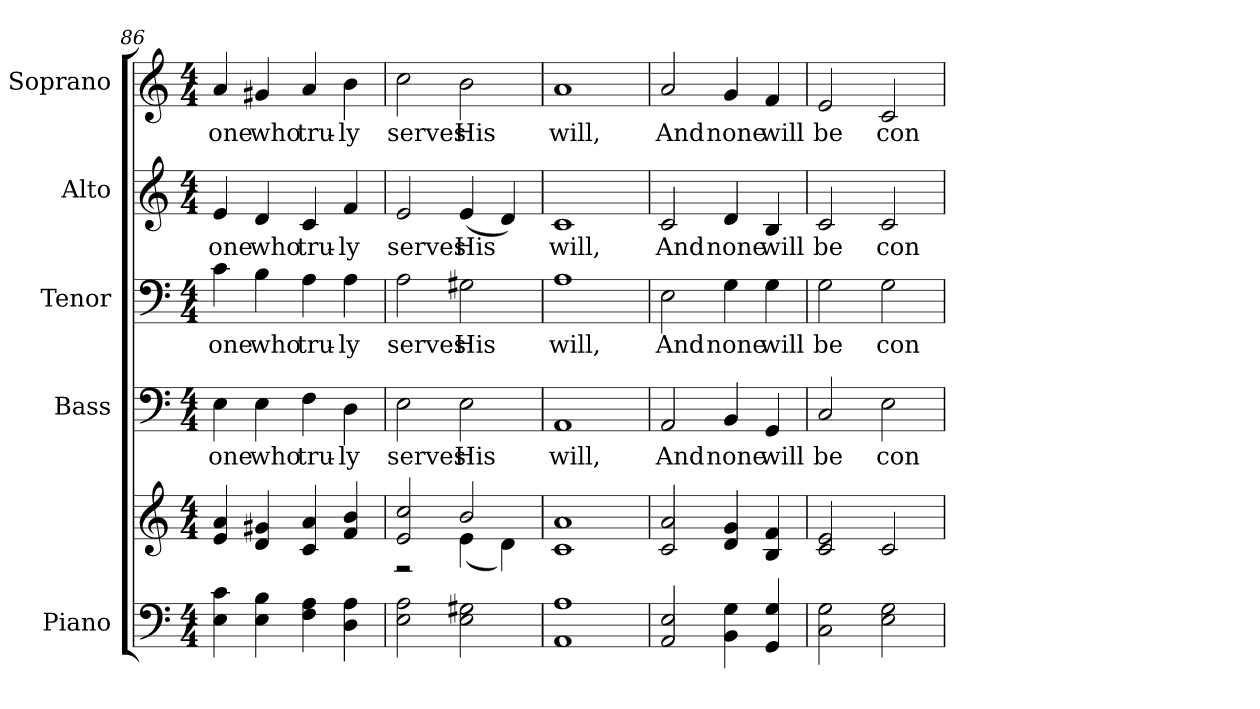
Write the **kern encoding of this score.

**kern	**kern	**kern	**text	**kern	**text	**kern	**text	**kern	**text
*part5	*part5	*part4	*part4	*part3	*part3	*part2	*part2	*part1	*part1
*staff6	*staff5	*staff4	*staff4	*staff3	*staff3	*staff2	*staff2	*staff1	*staff1
*I"Piano	*	*I"Bass	*	*I"Tenor	*	*I"Alto	*	*I"Soprano	*
*I'Pno.	*	*I'B.	*	*I'T.	*	*I'A.	*	*I'S.	*
*clefF4	*clefG2	*clefF4	*	*clefF4	*	*clefG2	*	*clefG2	*
*k[]	*k[]	*k[]	*	*k[]	*	*k[]	*	*k[]	*
*C:	*C:	*C:	*	*C:	*	*C:	*	*C:	*
*M4/4	*M4/4	*M4/4	*	*M4/4	*	*M4/4	*	*M4/4	*
=86	=86	=86	=86	=86	=86	=86	=86	=86	=86
!	!	!	!LO:LY:b:color=#000000	!	!	!	!	!	!
!	!	!	!	!	!LO:LY:b:color=#000000	!	!	!	!
!	!	!	!	!	!	!	!LO:LY:b:color=#000000	!	!
!	!	!	!	!	!	!	!	!	!LO:LY:b:color=#000000
4Ei\ 4ci	4ei/ 4ai	4Ei\	-one	4ci\	-one	4ei/	-one	4ai/	-one
!	!	!	!LO:LY:b:color=#000000	!	!	!	!	!	!
!	!	!	!	!	!LO:LY:b:color=#000000	!	!	!	!
!	!	!	!	!	!	!	!LO:LY:b:color=#000000	!	!
!	!	!	!	!	!	!	!	!	!LO:LY:b:color=#000000
4Ei\ 4Bi	4di/ 4g#Xi	4Ei\	who	4Bi\	who	4di/	who	4g#Xi/	who
!	!	!	!LO:LY:b:color=#000000	!	!	!	!	!	!
!	!	!	!	!	!LO:LY:b:color=#000000	!	!	!	!
!	!	!	!	!	!	!	!LO:LY:b:color=#000000	!	!
!	!	!	!	!	!	!	!	!	!LO:LY:b:color=#000000
4Fi\ 4Ai	4ci/ 4ai	4Fi\	tru-	4Ai\	tru-	4ci/	tru-	4ai/	tru-
!	!	!	!LO:LY:b:color=#000000	!	!	!	!	!	!
!	!	!	!	!	!LO:LY:b:color=#000000	!	!	!	!
!	!	!	!	!	!	!	!LO:LY:b:color=#000000	!	!
!	!	!	!	!	!	!	!	!	!LO:LY:b:color=#000000
4Di\ 4Ai	4fi/ 4bi	4Di\	-ly	4Ai\	-ly	4fi/	-ly	4bi\	-ly
=87	=87	=87	=87	=87	=87	=87	=87	=87	=87
*	*^	*	*	*	*	*	*	*	*
!	!	!	!	!LO:LY:b:color=#000000	!	!	!	!	!	!
!	!	!	!	!	!	!LO:LY:b:color=#000000	!	!	!	!
!	!	!	!	!	!	!	!	!LO:LY:b:color=#000000	!	!
!	!	!	!	!	!	!	!	!	!	!LO:LY:b:color=#000000
2Ei\ 2Ai	2ei/ 2cci	2r	2Ei\	serves	2Ai\	serves	2ei/	serves	2cci\	serves
!	!	!	!	!LO:LY:b:color=#000000	!	!	!	!	!	!
!	!	!	!	!	!	!LO:LY:b:color=#000000	!	!	!	!
!	!	!	!	!	!	!	!	!LO:LY:b:color=#000000	!	!
!	!	!	!	!	!	!	!	!	!	!LO:LY:b:color=#000000
2Ei\ 2G#Xi	2bi/	(4ei\	2Ei\	His	2G#Xi\	His	(4ei/	His	2bi\	His
.	.	4di\)	.	.	.	.	4di/)	.	.	.
*	*v	*v	*	*	*	*	*	*	*	*
=88	=88	=88	=88	=88	=88	=88	=88	=88	=88
*	*^	*	*	*	*	*	*	*	*
!	!	!	!	!LO:LY:b:color=#000000	!	!	!	!	!	!
*	*v	*v	*	*	*	*	*	*	*	*
*	*^	*	*	*	*	*	*	*	*
!	!	!	!	!	!	!LO:LY:b:color=#000000	!	!	!	!
*	*v	*v	*	*	*	*	*	*	*	*
*	*^	*	*	*	*	*	*	*	*
!	!	!	!	!	!	!	!	!LO:LY:b:color=#000000	!	!
*	*v	*v	*	*	*	*	*	*	*	*
*	*^	*	*	*	*	*	*	*	*
!	!	!	!	!	!	!	!	!	!	!LO:LY:b:color=#000000
*	*v	*v	*	*	*	*	*	*	*	*
1AAi 1Ai	1ci 1ai	1AAi	will,	1Ai	will,	1ci	will,	1ai	will,
!!LO:PB:g=z
=89	=89	=89	=89	=89	=89	=89	=89	=89	=89
!	!	!	!LO:LY:b:color=#000000	!	!	!	!	!	!
!	!	!	!	!	!LO:LY:b:color=#000000	!	!	!	!
!	!	!	!	!	!	!	!LO:LY:b:color=#000000	!	!
!	!	!	!	!	!	!	!	!	!LO:LY:b:color=#000000
2AAi/ 2Ei	2ci/ 2ai	2AAi/	And	2Ei\	And	2ci/	And	2ai/	And
!	!	!	!LO:LY:b:color=#000000	!	!	!	!	!	!
!	!	!	!	!	!LO:LY:b:color=#000000	!	!	!	!
!	!	!	!	!	!	!	!LO:LY:b:color=#000000	!	!
!	!	!	!	!	!	!	!	!	!LO:LY:b:color=#000000
4BBi\ 4Gi	4di/ 4gi	4BBi/	none	4Gi\	none	4di/	none	4gi/	none
!	!	!	!LO:LY:b:color=#000000	!	!	!	!	!	!
!	!	!	!	!	!LO:LY:b:color=#000000	!	!	!	!
!	!	!	!	!	!	!	!LO:LY:b:color=#000000	!	!
!	!	!	!	!	!	!	!	!	!LO:LY:b:color=#000000
4GGi/ 4Gi	4Bi/ 4fi	4GGi/	will	4Gi\	will	4Bi/	will	4fi/	will
=90	=90	=90	=90	=90	=90	=90	=90	=90	=90
!	!	!	!LO:LY:b:color=#000000	!	!	!	!	!	!
!	!	!	!	!	!LO:LY:b:color=#000000	!	!	!	!
!	!	!	!	!	!	!	!LO:LY:b:color=#000000	!	!
!	!	!	!	!	!	!	!	!	!LO:LY:b:color=#000000
2Ci\ 2Gi	2ci/ 2ei	2Ci/	be	2Gi\	be	2ci/	be	2ei/	be
!	!	!	!LO:LY:b:color=#000000	!	!	!	!	!	!
!	!	!	!	!	!LO:LY:b:color=#000000	!	!	!	!
!	!	!	!	!	!	!	!LO:LY:b:color=#000000	!	!
!	!	!	!	!	!	!	!	!	!LO:LY:b:color=#000000
2Ei\ 2Gi	2ci/	2Ei\	con-	2Gi\	con-	2ci/	con-	2ci/	con-
=	=	=	=	=	=	=	=	=	=
*-	*-	*-	*-	*-	*-	*-	*-	*-	*-
